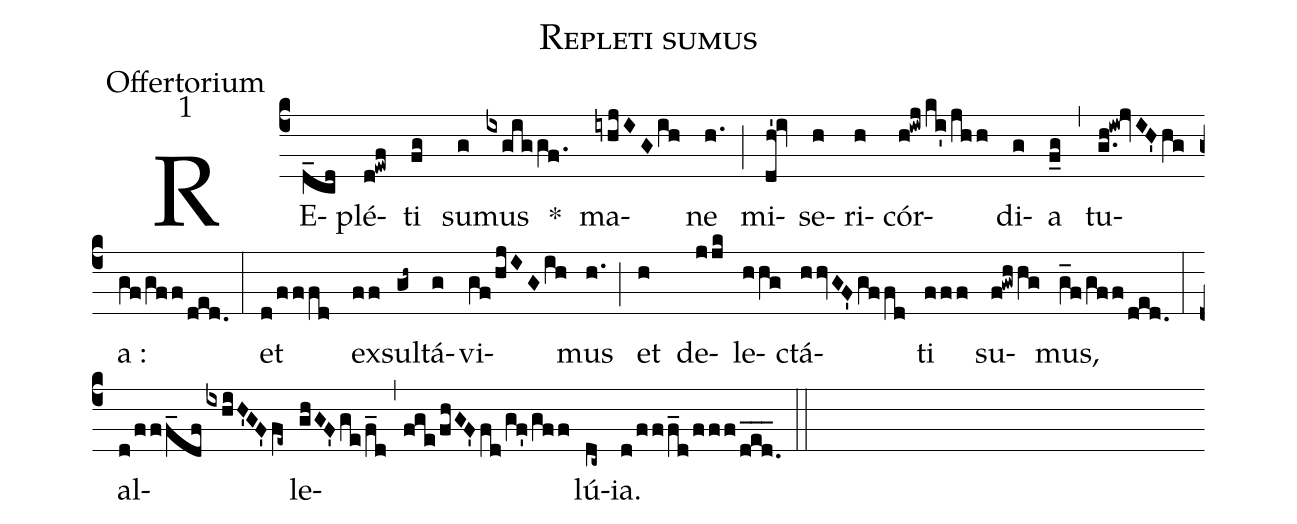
name:Repleti sumus;
office-part:Offertorium;
mode:1;
%%
(c4)RE(d_cd)plé(d!ewf)ti(fg) su(g)mus(ixgiggf.) *() ma(iyhjIGih)ne(h.) (;) mi(dh'!iv)se(h)ri(h)cór(h!iwj/ki'/jhh)di(g)a(f_g) (,) tu(g.h!iw!jvIH'hg)a~:(gf/gff/ded.) (:) et(d/fffd) ex(ff)sul(gh~)tá(g)vi(gf/hjIGih)mus(h.) (;) et(h) de(jjk)le(hhg)ctá(hhvGF'gffd)ti(fff) su(f!gwhhg)mus,(g_f/gff/ded.) (:) al(d/fff_dfixhiH'GF'fe~)le(ghGF'ge/f_d,fge/fhGF'fd/gf'/gff)lú(dc~)ia.(d/fff_d/fff/ded.___) (::)
